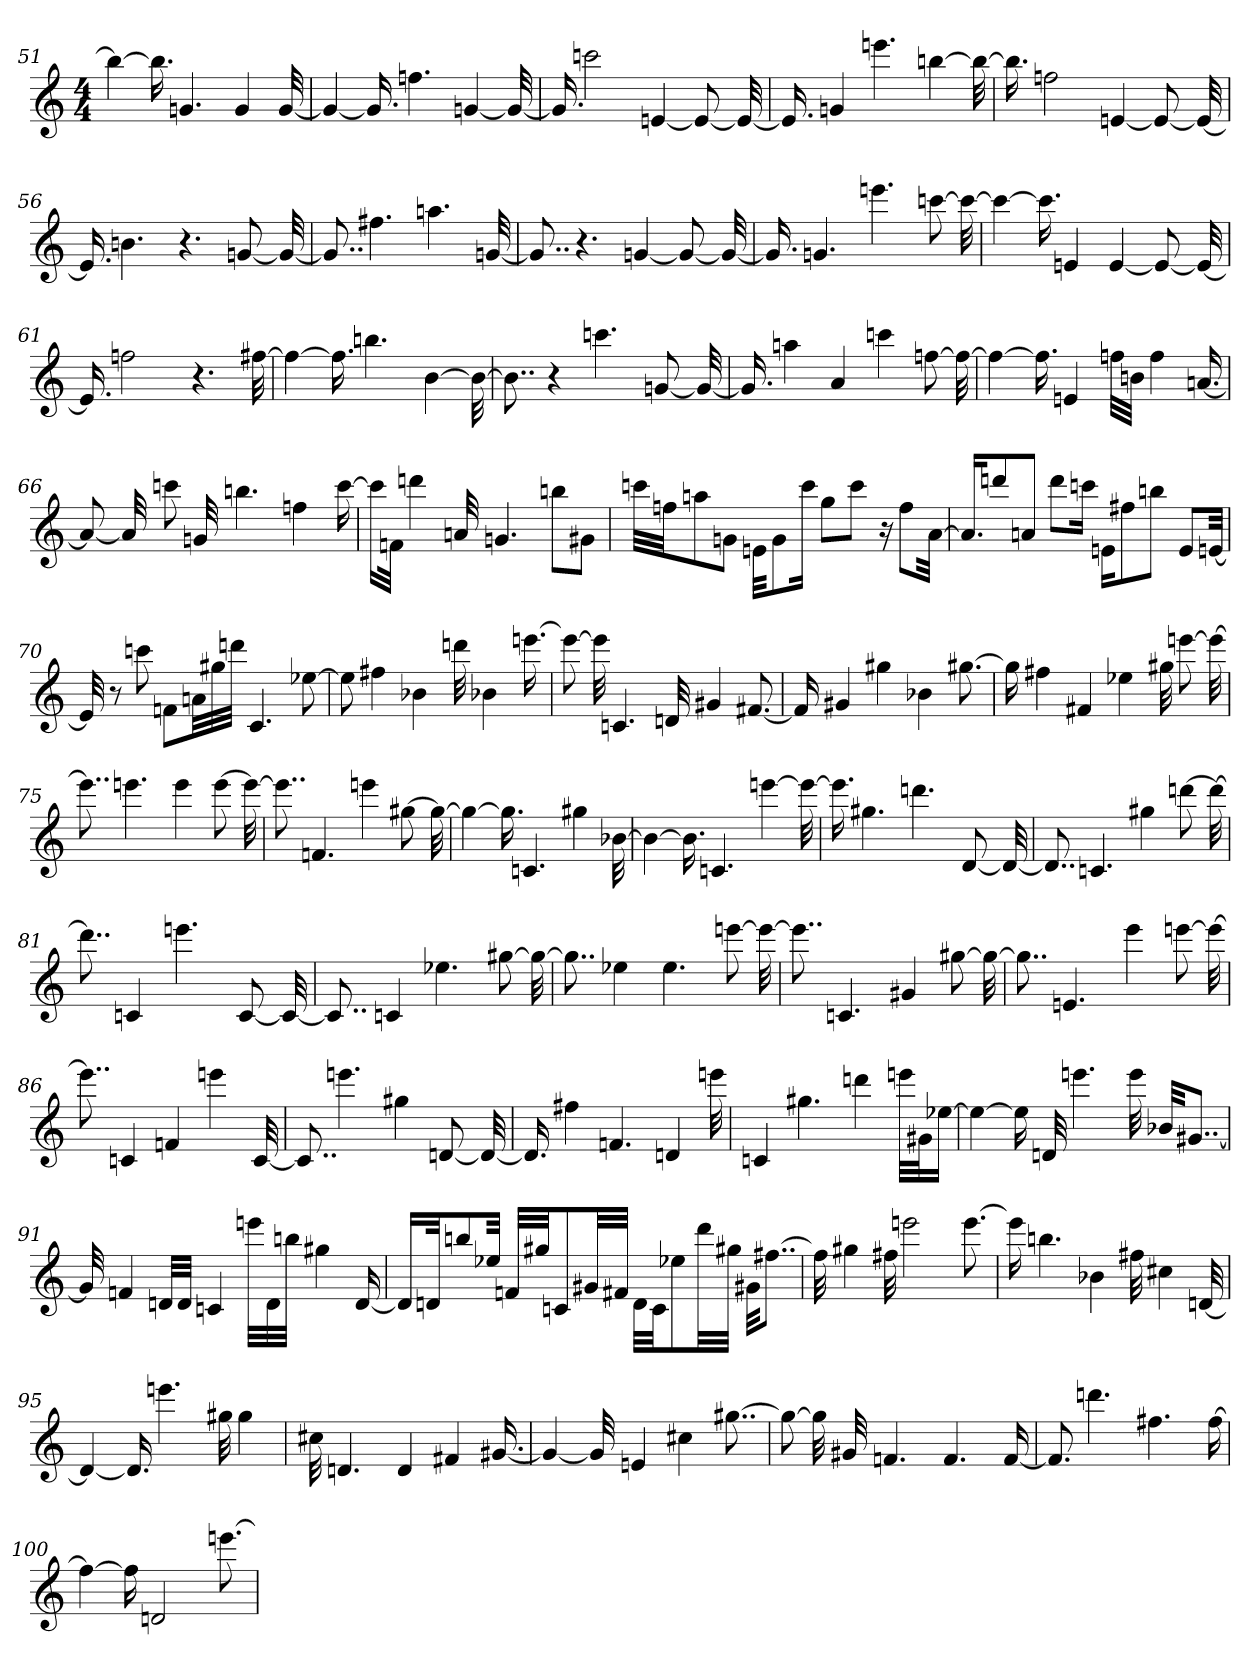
**kern
*part1
*staff1
*clefG2
*M4/4
=51
4bb_
16.bb]
4.gn
4g
[32g
=52
4g_
16.g]
4.ffn
[4gn
32g_
=53
16.g]
2cccn
[4en
8e_
32e_
=54
16.e]
4gn
4.eeen
[4bbn
32bb_
=55
16.bb]
2ffn
[4en
8e_
32e_
=56
16.e]
4.bn
4.r
[8gn
32g_
=57
8..g]
4.ff#X
4.aan
[32gn
=58
8..g]
4.r
[4gn
8g_
32g_
=59
16.g]
4.gn
4.eeen
[8cccn
32ccc_
=60
4ccc_
16.ccc]
4en
[4e
8e_
32e_
=61
16.e]
2ffn
4.r
[32ff#X
=62
4ff#_
16.ff#]
4.bbn
[4b
32b_
=63
8..b]
4r
4.cccn
[8gn
32g_
=64
16.g]
4aan
4a
4cccn
[8ffn
32ff_
=65
4ff_
16.ff]
4en
32ffn\LLL
32bn\JJJ
4ff
[16.an
=66
8a_
32a]
8cccn
32gn
4.bbn
4ffn
[16ccc
=67
16ccc\LL]
32fn\JJk
4dddn
32an
4.gn
8bbn\L
8g#X\J
=68
32cccn\LLL
32ffn\JJ
8aan\
8gn\J
32en\KKL
8g\
16ccc\Jk
8gg\L
8ccc\J
16r
8ff\L
[32a\Jkk
=69
16.a/KL]
8dddn/
8an/J
8ddd\L
16cccn\Jk
16en\KL
8ff#X\
8bbn\J
8e/L
[32en/Jkk
=70
32e]
8r
8cccn
8fn\L
32an\LL
32gg#X\
32dddn\JJJ
4.c
[8ee-X
=71
8ee-]
4ff#X
4b-X
32dddn
4b-X
[16.eeen
=72
8eee_
32eee]
4.cn
32dn
4g#X
[8.f#X
=73
16f#]
4g#X
4gg#X
4b-X
[8.gg#X
=74
16gg#]
4ff#X
4f#X
4ee-X
32gg#X
[8eeen
32eee_
=75
8..eee]
4.eeen
4eee
[8eee
32eee_
=76
8..eee]
4.fn
4eeen
[8gg#X
32gg#_
=77
4gg#_
16.gg#]
4.cn
4gg#X
[32b-X
=78
4b-_
16.b-]
4.cn
[4eeen
32eee_
=79
16.eee]
4.gg#X
4.dddn
[8d
32d_
=80
8..d]
4.cn
4gg#X
[8dddn
32ddd_
=81
8..ddd]
4cn
4.eeen
[8c
32c_
=82
8..c]
4cn
4.ee-X
[8gg#X
32gg#_
=83
8..gg#]
4ee-X
4.ee-
[8eeen
32eee_
=84
8..eee]
4.cn
4g#X
[8gg#X
32gg#_
=85
8..gg#]
4.en
4eee
[8eeen
32eee_
=86
8..eee]
4cn
4fn
4eeen
[32c
=87
8..c]
4.eeen
4gg#X
[8dn
32d_
=88
16.d]
4ff#X
4.fn
4dn
32eeen
=89
4cn
4.gg#X
4dddn
32eeen\LLL
32g#X\J
[16ee-X\JJ
=90
4ee-_
16ee-]
32dn
4.eeen
32eee
32b-X/KKL
[8..g#X/J
=91
32g#]
4fn
32dn/LLL
32d/JJJ
4cn
32eeen\LLL
32d\
32bbn\JJJ
4gg#X
[16d
=92
16d/LL]
32dn/Jk
8bbn/
32ee-X/Jkk
32fn/LLL
32gg#X/JJ
8cn/
32g#X/LL
32f#X/JJJ
32d\LLL
32c\JJ
8ee-X\
32ddd\LL
32gg#X\JJJ
32g#X\KKL
[8..ff#X\J
=93
32ff#]
4gg#X
32ff#X
2eeen
[8.eee
=94
16eee]
4.bbn
4b-X
32ff#X
4cc#X
[32dn
=95
4d_
16.d]
4.eeen
32gg#X
4gg#
=96
32cc#X
4.dn
4d
4f#X
[16.g#X
=97
4g#_
32g#]
4en
4cc#X
[8..gg#X
=98
8gg#_
32gg#]
32g#X
4.fn
4.f
[16f
=99
8.f]
4.dddn
4.ff#X
[16ff#
=100
4ff#_
16ff#]
2dn
[8.eeen
=
*-
